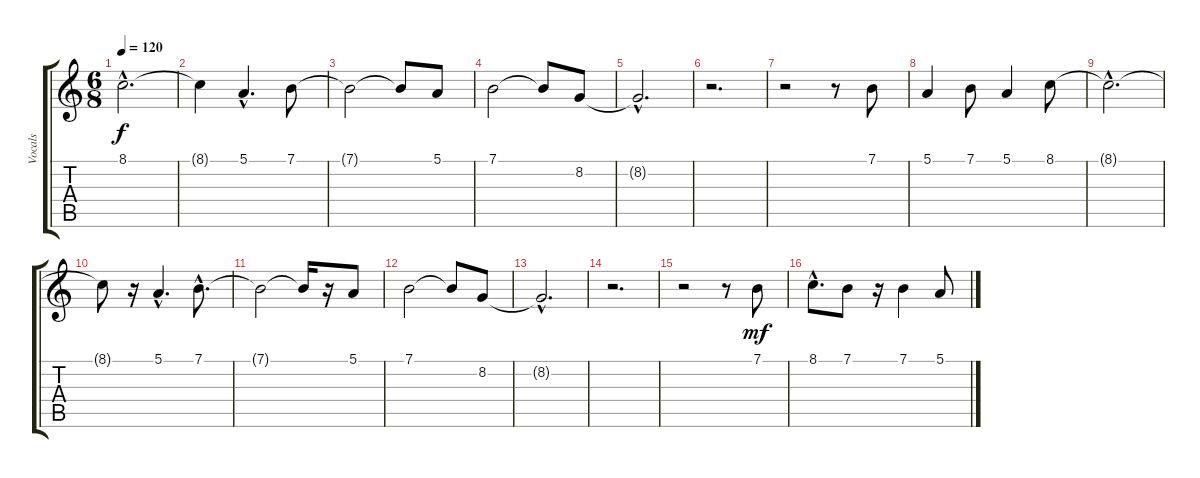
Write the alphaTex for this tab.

\track ("Vocals" "Vocals") {instrument pad1newage}
\staff {score tabs}
\tuning (E4 B3 G3 D3 A2 E2) {hide}
\ts (6 8)
\tempo 120
\clef g2
\ks c
8.1{hac t}.2{d dy f} |
8.1{t}.4 5.1{hac}.4{d} 7.1.8 |
7.1{t}.2 7.1{t}.8 5.1.8 |
7.1.2 7.1{t}.8 8.2.8 |
8.2{hac t}.2{d} |
r.2{d} |
r.2 r.8 7.1.8 |
5.1.4 7.1.8 5.1.4 8.1.8 |
8.1{hac t}.2{d} |
8.1{t}.8 r.16 5.1{hac}.4{d} 7.1{hac}.8{d} |
7.1{t}.2 7.1{t}.16 r.16 5.1.8 |
7.1.2 7.1{t}.8 8.2.8 |
8.2{hac t}.2{d} |
r.2{d} |
r.2 r.8 7.1.8{dy mf} |
8.1{hac}.8{d} 7.1.8 r.16 7.1.4 5.1.8
